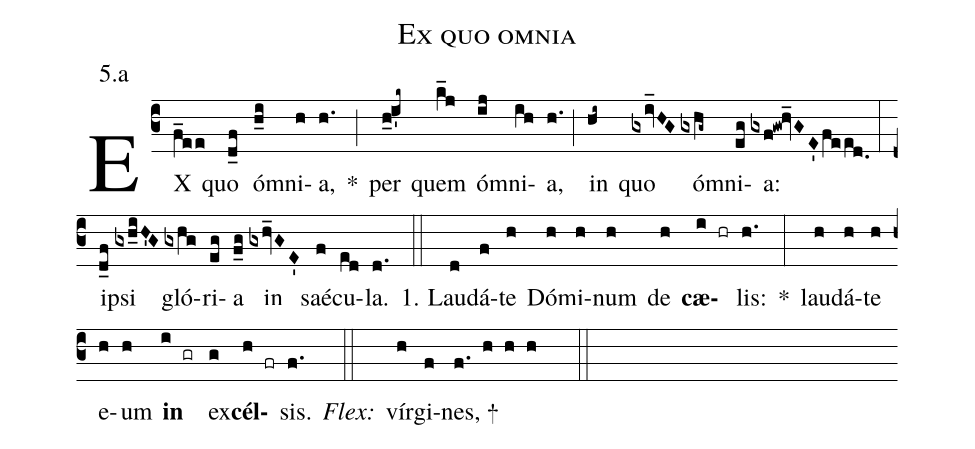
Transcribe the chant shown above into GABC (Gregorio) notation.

name:Ex quo omnia;
office-part:Antiphona;
mode:5;
annotation: 5.a;
%%
(c3) EX(f_ee) quo(d_f) ó(h_i)mni(h)a,(h.) *(;) per(h_0!i'k~) quem(k_j) ó(ij)mni(ih)a,(h.) (;) in(hi~) quo(gxiv_HG) ó(gxhg~)mni(eg)a:(gxf!gw!hv_GE'/feed.0) (:) i(d_f)psi(gxh_iH'G) gló(gxhg)ri(eg)a(f_g) in(gxhv_GE') saé(f)cu(ed)la.(d.) (::)
1. Lau(d)dá(f)te(h) Dó(h)mi(h)num(h) de(h) <b>cæ</b>(i hr)lis:(h.) *(:) lau(h)dá(h)te(h) e(h)um(h) <b>in</b>(i gr) ex(g)<b>cél</b>(h fr)sis.(f.) <i>Flex:</i>(::)  vír(h)gi(f)nes, +(f. h h h  ::)
